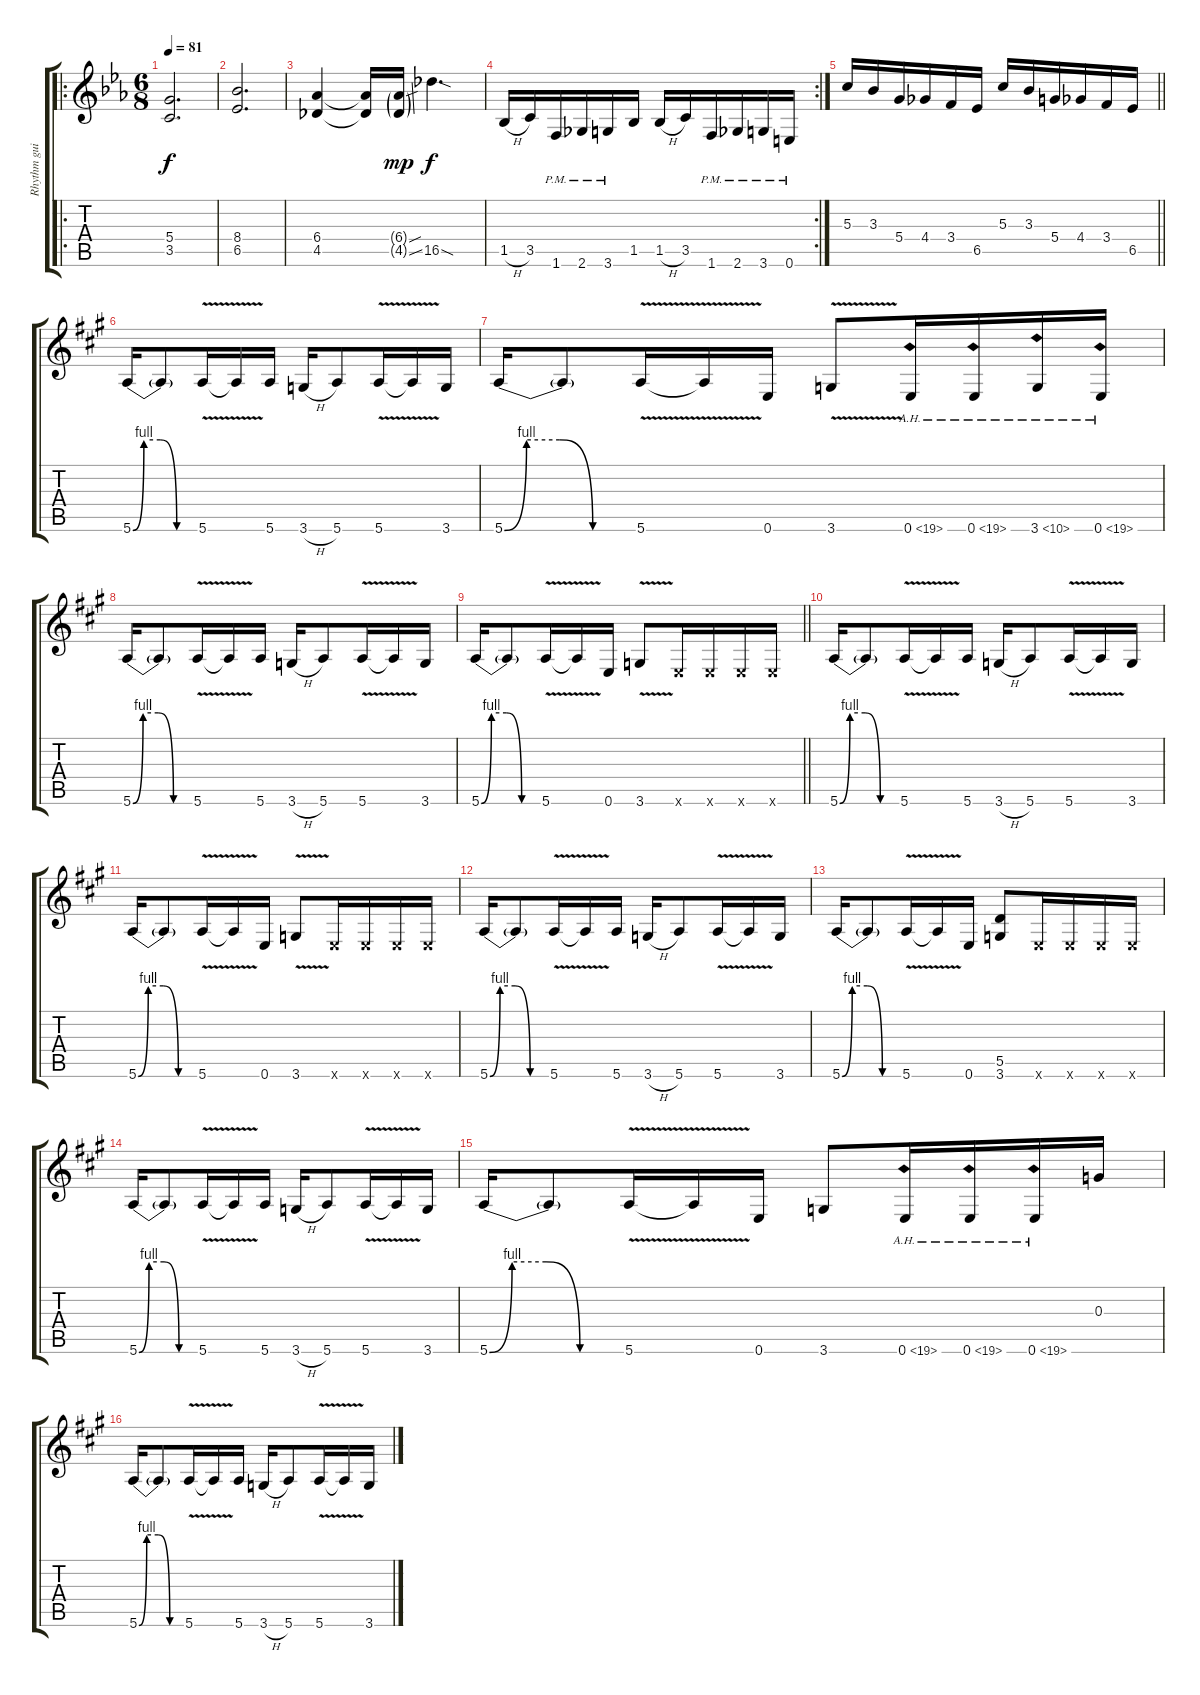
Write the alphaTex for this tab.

\track ("Rhythm guitar" "Rhythm gui") {instrument overdrivenguitar}
\staff {score tabs}
\tuning (E4 B3 G3 D3 A2 E2) {hide}
\ro
\ts (6 8)
\tempo 81
\clef g2
\ks eb
(5.4 3.5).2{d dy f} |
(8.4 6.5).2{d} |
(6.4 4.5).4 (6.4{t} 4.5{t}).16 (6.4{sou g} 4.5{ss g}).16{dy mp} 16.5{sod}.4{d dy f} |
\rc 2
1.5{h}.16 3.5.16 1.6{pm}.16 2.6{pm}.16 3.6{pm}.16 1.5.16 1.5{h}.16 3.5.16 1.6{pm}.16 2.6{pm}.16 3.6{pm}.16 0.6{pm}.16 |
\barLineRight lightlight
5.3.16 3.3.16 5.4.16 4.4.16 3.4.16 6.5.16 5.3.16 3.3.16 5.4.16 4.4.16 3.4.16 6.5.16 |
\ks a
5.6{be (custom 0 0 10 4 25 4 40 0 60 0)}.16 5.6{t}.8 5.6{v}.16 5.6{v t}.16 5.6.16 3.6{h}.16 5.6.8 5.6{v}.16 5.6{v t}.16 3.6.16 |
5.6{be (custom 0 0 10 4 25 4 40 0 60 0)}.16 5.6{t}.8 5.6{v}.16 5.6{v t}.16 0.6.16 3.6{v}.8 0.6{ah 19}.16 0.6{ah 19}.16 3.6{ah 7}.16 0.6{ah 19}.16 |
5.6{be (custom 0 0 10 4 25 4 40 0 60 0)}.16 5.6{t}.8 5.6{v}.16 5.6{v t}.16 5.6.16 3.6{h}.16 5.6.8 5.6{v}.16 5.6{v t}.16 3.6.16 |
\barLineRight lightlight
5.6{be (custom 0 0 10 4 25 4 40 0 60 0)}.16 5.6{t}.8 5.6{v}.16 5.6{v t}.16 0.6.16 3.6{v}.8 0.6{x}.16 0.6{x}.16 0.6{x}.16 0.6{x}.16 |
5.6{be (custom 0 0 10 4 25 4 40 0 60 0)}.16 5.6{t}.8 5.6{v}.16 5.6{v t}.16 5.6.16 3.6{h}.16 5.6.8 5.6{v}.16 5.6{v t}.16 3.6.16 |
5.6{be (custom 0 0 10 4 25 4 40 0 60 0)}.16 5.6{t}.8 5.6{v}.16 5.6{v t}.16 0.6.16 3.6{v}.8 0.6{x}.16 0.6{x}.16 0.6{x}.16 0.6{x}.16 |
5.6{be (custom 0 0 10 4 25 4 40 0 60 0)}.16 5.6{t}.8 5.6{v}.16 5.6{v t}.16 5.6.16 3.6{h}.16 5.6.8 5.6{v}.16 5.6{v t}.16 3.6.16 |
5.6{be (custom 0 0 10 4 25 4 40 0 60 0)}.16 5.6{t}.8 5.6{v}.16 5.6{v t}.16 0.6.16 (5.5 3.6).8 0.6{x}.16 0.6{x}.16 0.6{x}.16 0.6{x}.16 |
5.6{be (custom 0 0 10 4 25 4 40 0 60 0)}.16 5.6{t}.8 5.6{v}.16 5.6{v t}.16 5.6.16 3.6{h}.16 5.6.8 5.6{v}.16 5.6{v t}.16 3.6.16 |
5.6{be (custom 0 0 10 4 25 4 40 0 60 0)}.16 5.6{t}.8 5.6{v}.16 5.6{v t}.16 0.6.16 3.6.8 0.6{ah 19}.16 0.6{ah 19}.16 0.6{ah 19}.16 0.3.16 |
5.6{be (custom 0 0 10 4 25 4 40 0 60 0)}.16 5.6{t}.8 5.6{v}.16 5.6{v t}.16 5.6.16 3.6{h}.16 5.6.8 5.6{v}.16 5.6{v t}.16 3.6.16
